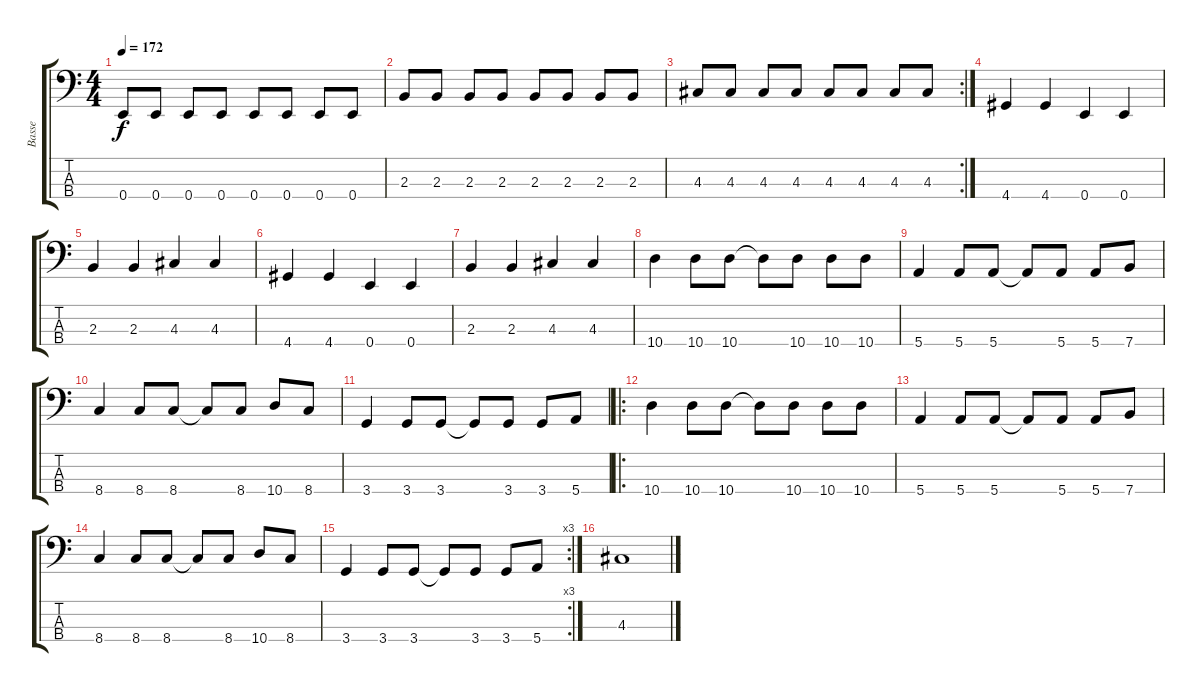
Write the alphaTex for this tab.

\track ("Basse" "Basse") {instrument electricbasspick}
\staff {score tabs}
\tuning (G2 D2 A1 E1) {hide}
\ts (4 4)
\tempo 172
\clef f4
\ks c
0.4.8{dy f} 0.4.8 0.4.8 0.4.8 0.4.8 0.4.8 0.4.8 0.4.8 |
2.3.8 2.3.8 2.3.8 2.3.8 2.3.8 2.3.8 2.3.8 2.3.8 |
\rc 2
4.3.8 4.3.8 4.3.8 4.3.8 4.3.8 4.3.8 4.3.8 4.3.8 |
4.4.4 4.4.4 0.4.4 0.4.4 |
2.3.4 2.3.4 4.3.4 4.3.4 |
4.4.4 4.4.4 0.4.4 0.4.4 |
2.3.4 2.3.4 4.3.4 4.3.4 |
10.4.4 10.4.8 10.4.8 10.4{t}.8 10.4.8 10.4.8 10.4.8 |
5.4.4 5.4.8 5.4.8 5.4{t}.8 5.4.8 5.4.8 7.4.8 |
8.4.4 8.4.8 8.4.8 8.4{t}.8 8.4.8 10.4.8 8.4.8 |
3.4.4 3.4.8 3.4.8 3.4{t}.8 3.4.8 3.4.8 5.4.8 |
\ro
10.4.4 10.4.8 10.4.8 10.4{t}.8 10.4.8 10.4.8 10.4.8 |
5.4.4 5.4.8 5.4.8 5.4{t}.8 5.4.8 5.4.8 7.4.8 |
8.4.4 8.4.8 8.4.8 8.4{t}.8 8.4.8 10.4.8 8.4.8 |
\rc 3
3.4.4 3.4.8 3.4.8 3.4{t}.8 3.4.8 3.4.8 5.4.8 |
4.3.1
